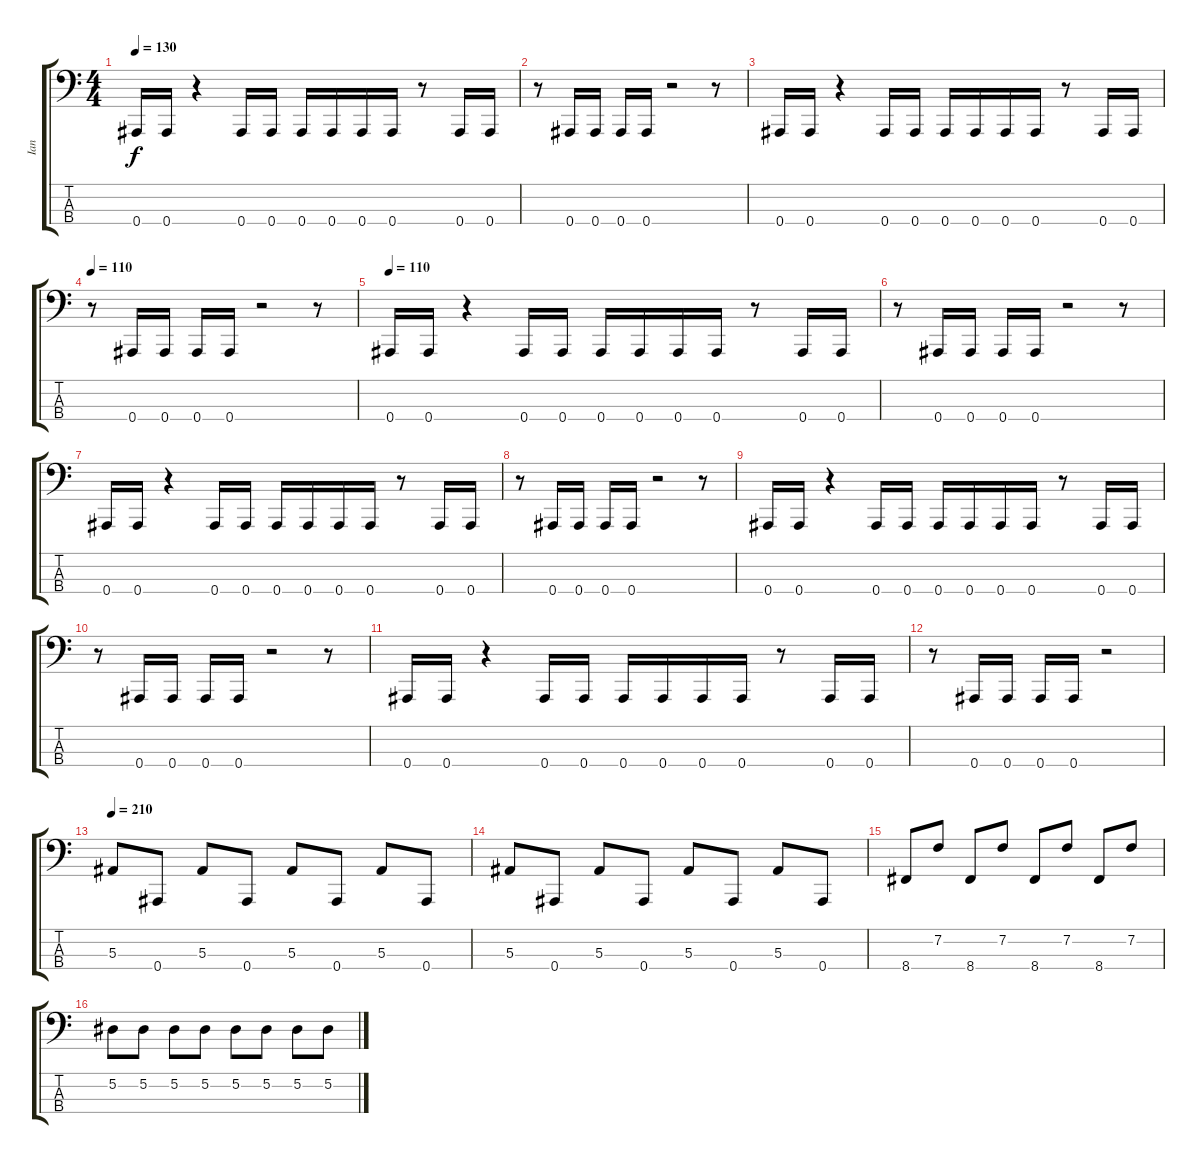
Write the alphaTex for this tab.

\track ("Ian" "Ian") {instrument electricbasspick}
\staff {score tabs}
\tuning (Eb2 Bb1 F1 Bb0) {hide}
\ts (4 4)
\tempo 130
\clef f4
\ks c
0.4.16{dy f} 0.4.16 r.4 0.4.16 0.4.16 0.4.16 0.4.16 0.4.16 0.4.16 r.8 0.4.16 0.4.16 |
r.8 0.4.16 0.4.16 0.4.16 0.4.16 r.2 r.8 |
0.4.16 0.4.16 r.4 0.4.16 0.4.16 0.4.16 0.4.16 0.4.16 0.4.16 r.8 0.4.16 0.4.16 |
\tempo 110
r.8 0.4.16 0.4.16 0.4.16 0.4.16 r.2 r.8 |
\tempo 110
0.4.16 0.4.16 r.4 0.4.16 0.4.16 0.4.16 0.4.16 0.4.16 0.4.16 r.8 0.4.16 0.4.16 |
r.8 0.4.16 0.4.16 0.4.16 0.4.16 r.2 r.8 |
0.4.16 0.4.16 r.4 0.4.16 0.4.16 0.4.16 0.4.16 0.4.16 0.4.16 r.8 0.4.16 0.4.16 |
r.8 0.4.16 0.4.16 0.4.16 0.4.16 r.2 r.8 |
0.4.16 0.4.16 r.4 0.4.16 0.4.16 0.4.16 0.4.16 0.4.16 0.4.16 r.8 0.4.16 0.4.16 |
r.8 0.4.16 0.4.16 0.4.16 0.4.16 r.2 r.8 |
0.4.16 0.4.16 r.4 0.4.16 0.4.16 0.4.16 0.4.16 0.4.16 0.4.16 r.8 0.4.16 0.4.16 |
r.8 0.4.16 0.4.16 0.4.16 0.4.16 r.2 |
\tempo 210
5.3.8 0.4.8 5.3.8 0.4.8 5.3.8 0.4.8 5.3.8 0.4.8 |
5.3.8 0.4.8 5.3.8 0.4.8 5.3.8 0.4.8 5.3.8 0.4.8 |
8.4.8 7.2.8 8.4.8 7.2.8 8.4.8 7.2.8 8.4.8 7.2.8 |
5.2.8 5.2.8 5.2.8 5.2.8 5.2.8 5.2.8 5.2.8 5.2.8
